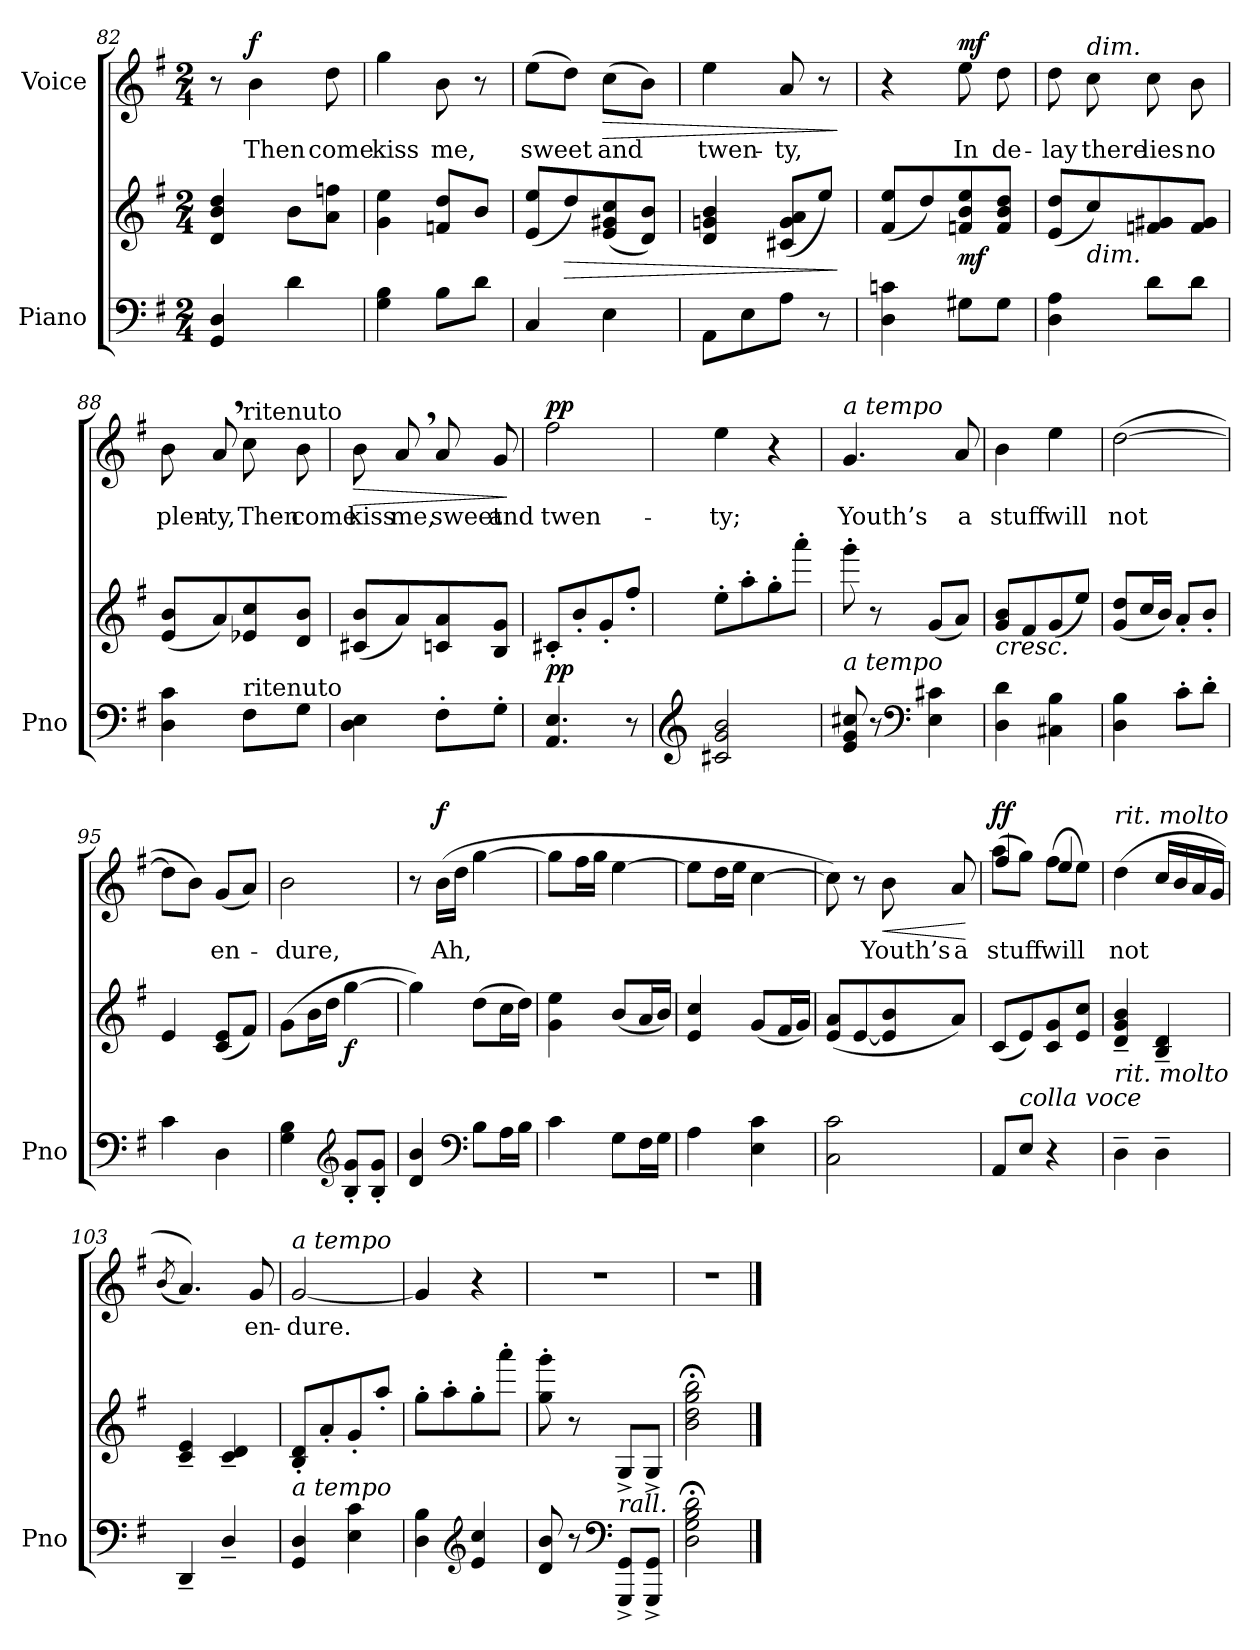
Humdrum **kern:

**kern	**kern	**dynam	**kern	**text	**dynam
*part2	*part2	*part2	*part1	*part1	*part1
*staff3	*staff2	*staff2/3	*staff1	*staff1	*staff1
*I"Piano	*	*	*I"Voice	*	*
*I'Pno	*	*	*	*	*
*clefF4	*clefG2	*	*clefG2	*	*
*k[f#]	*k[f#]	*	*k[f#]	*	*
*M2/4	*M2/4	*	*M2/4	*	*
=82	=82	=82	=82	=82	=82
4GG/ 4D/	4d/ 4b/ 4dd/	.	8r	.	.
!	!	!	!	!LO:LY:b	!LO:DY:a
.	.	.	4b\	Then	f
4d\	8b\L	.	.	.	.
!	!	!	!	!LO:LY:b	!
.	8a\ 8ffn\J	.	8dd\	come	.
=83	=83	=83	=83	=83	=83
!	!	!	!	!LO:LY:b	!
4G\ 4B\	4g\ 4ee\	.	4gg\	kiss	.
!	!	!	!	!LO:LY:b	!
8B\L	8fn/ 8dd/L	.	8b\	me,	.
8d\J	8b/J	.	8r	.	.
=84	=84	=84	=84	=84	=84
!	!	!	!	!LO:LY:b	!
4C/	(<8e/ 8ee/L	.	(>8ee\L	sweet	.
!	!	!LO:HP:b	!	!	!
.	8dd/)	>	8dd\J)	.	.
!	!	!	!	!LO:LY:b	!LO:HP:b
4E\	(<8e/ 8g#X/ 8cc/	.	(>8cc\L	and	>
.	8d/ 8b/J)	.	8b\J)	.	.
=85	=85	=85	=85	=85	=85
!	!	!	!	!LO:LY:b	!
8AA\L	4d/ 4gn/ 4b/	.	4ee\	twen-	.
8E\	.	.	.	.	.
!	!	!	!	!LO:LY:b	!
8A\J	(<8c#X/ 8g/ 8a/L	.	8a/	-ty,	.
8r	8ee/J)	.	8r	.	.
.	.	]	.	.	]
!!LO:PB:g=z
=86	=86	=86	=86	=86	=86
4D\ 4cn\	(<8f#/ 8ee/L	.	4r	.	.
.	8dd/)	.	.	.	.
!	!	!LO:DY:b	!	!LO:LY:b	!LO:DY:a
8G#X\L	8fn/ 8b/ 8ee/	mf	8ee\	In	mf
!	!	!	!	!LO:LY:b	!
8G#\J	8f/ 8b/ 8dd/J	.	8dd\	de-	.
=87	=87	=87	=87	=87	=87
!	!	!	!	!LO:LY:b	!
4D\ 4A\	(<8e/ 8dd/L	.	8dd\	-lay	.
!	!	!	!LO:TX:a:i:t=dim.	!	!
!	!LO:TX:b:i:t=dim.	!	!	!	!
!	!	!	!	!LO:LY:b	!
.	8cc/)	.	8cc\	there	.
!	!	!	!	!LO:LY:b	!
8d\L	8fn/ 8g#X/	.	8cc\	lies	.
!	!	!	!	!LO:LY:b	!
8d\J	8f/ 8g#/J	.	8b\	no	.
=88	=88	=88	=88	=88	=88
!	!	!	!	!LO:LY:b	!
4D\ 4c\	(<8e/ 8b/L	.	8b\	plen-	.
!	!	!	!	!LO:LY:b	!
.	8a/)	.	8a,/	-ty,	.
!	!	!	!LO:TX:a:t=ritenuto	!	!
!LO:TX:a:t=ritenuto	!	!	!	!	!
!	!	!	!	!LO:LY:b	!
8F#\L	8e-X/ 8cc/	.	8cc\	Then	.
!	!	!	!	!LO:LY:b	!
8G\J	8d/ 8b/J	.	8b\	come	.
=89	=89	=89	=89	=89	=89
!	!	!	!	!LO:LY:b	!LO:HP:b
4D\ 4E\	(<8c#X/ 8b/L	.	8b\	kiss	>
!	!	!	!	!LO:LY:b	!
.	8a/)	.	8a,/	me,	.
!	!	!	!	!LO:LY:b	!
8F#'\L	8cn/ 8a/	.	8a/	sweet	.
!	!	!	!	!LO:LY:b	!
8G'\J	8B/ 8g/J	.	8g/	and	.
.	.	.	.	.	]
=90	=90	=90	=90	=90	=90
!	!	!LO:DY:b	!	!LO:LY:b	!LO:DY:a
4.AA/ 4.E/	8c#X'/L	pp	2ff#\	twen-	pp
.	8b'/	.	.	.	.
.	8g'/	.	.	.	.
8r	8ff#'/J	.	.	.	.
!!LO:LB:g=z
=91	=91	=91	=91	=91	=91
*clefG2	*	*	*	*	*
!	!	!	!	!LO:LY:b	!
2c#X/ 2g/ 2b/	8ee'\L	.	4ee\	-ty;	.
.	8aa'\	.	.	.	.
.	8gg'\	.	4r	.	.
.	8aaa'\J	.	.	.	.
=92	=92	=92	=92	=92	=92
!	!	!	!LO:TX:a:i:t=a tempo	!	!
!LO:TX:a:i:t=a tempo	!	!	!	!	!
!	!	!	!	!LO:LY:b	!
8e/ 8g/ 8cc#X/	8ggg'\	.	4.g/	Youth’s	.
8r	8r	.	.	.	.
*clefF4	*	*	*	*	*
4E\ 4c#X\	(<8g/L	.	.	.	.
!	!	!	!	!LO:LY:b	!
.	8a/J)	.	8a/	a	.
=93	=93	=93	=93	=93	=93
!	!LO:TX:b:i:t=cresc.	!	!	!	!
!	!	!	!	!LO:LY:b	!
4D\ 4d\	8g/ 8b/L	.	4b\	stuff	.
.	8f#/	.	.	.	.
!	!	!	!	!LO:LY:b	!
4C#X\ 4B\	(<8g/	.	4ee\	will	.
.	8ee/J)	.	.	.	.
=94	=94	=94	=94	=94	=94
!	!	!	!	!LO:LY:b	!
4D\ 4B\	(<8g/ 8dd/L	.	(>[2dd\	not	.
.	16cc/L	.	.	.	.
.	16b/JJ)	.	.	.	.
8c'\L	8a'/L	.	.	.	.
8d'\J	8b'/J	.	.	.	.
=95	=95	=95	=95	=95	=95
4c\	4e/	.	8dd\L]	.	.
.	.	.	8b\J)	.	.
!	!	!	!	!LO:LY:b	!
4D\	(<8c/ 8e/L	.	(<8g/L	en-	.
.	8f#/J)	.	8a/J)	.	.
=96	=96	=96	=96	=96	=96
!	!	!	!	!LO:LY:b	!
4G\ 4B\	(>8g\L	.	2b\	-dure,	.
.	16b\L	.	.	.	.
.	16dd\JJ	.	.	.	.
*clefG2	*	*	*	*	*
!	!	!LO:DY:b	!	!	!
8B/' 8g/'L	[4gg\	f	.	.	.
8B/' 8g/'J	.	.	.	.	.
!!LO:LB:g=z
=97	=97	=97	=97	=97	=97
4d/ 4b/	4gg\])	.	8r	.	.
!	!	!	!	!LO:LY:b	!LO:DY:a
.	.	.	(>16b\LL	Ah,	f
.	.	.	16dd\JJ	.	.
*clefF4	*	*	*	*	*
8B\L	(>8dd\L	.	[4gg\	.	.
16A\L	16cc\L	.	.	.	.
16B\JJ	16dd\JJ)	.	.	.	.
=98	=98	=98	=98	=98	=98
4c\	4g\ 4ee\	.	8gg\L]	.	.
.	.	.	16ff#\L	.	.
.	.	.	16gg\JJ	.	.
8G\L	(<8b/L	.	[4ee\	.	.
16F#\L	16a/L	.	.	.	.
16G\JJ	16b/JJ)	.	.	.	.
=99	=99	=99	=99	=99	=99
4A\	4e/ 4cc/	.	8ee\L]	.	.
.	.	.	16dd\L	.	.
.	.	.	16ee\JJ	.	.
4E\ 4c\	(<8g/L	.	[4cc\	.	.
.	16f#/L	.	.	.	.
.	16g/JJ)	.	.	.	.
=100	=100	=100	=100	=100	=100
2C\ 2c\	(<8e/ 8a/L	.	8cc\])	.	.
.	[8e/	.	8r	.	.
!	!	!	!	!LO:LY:b	!LO:HP:b
.	8e/] 8b/	.	8b\	Youth’s	<
!	!	!	!	!LO:LY:b	!
.	8a/J)	.	8a/	a	.
.	.	.	.	.	[
=101	=101	=101	=101	=101	=101
!	!	!	!	!LO:LY:b	!LO:DY:a
*	*	*	*^	*	*
8AA/L	(<8c/L	.	(>8aa\L	4ff#/	stuff	ff
!LO:TX:a:i:t=colla voce	!	!	!	!	!	!
8E/J	8e/)	.	8gg\J)	.	.	.
!	!	!	!	!	!LO:LY:b	!
4r	8c/ 8g/	.	(>8ff#\L	4ee/	will	.
.	8e/ 8cc/J	.	8ee\J)	.	.	.
*	*	*	*v	*v	*	*
!!LO:LB:g=z
=102	=102	=102	=102	=102	=102
!	!	!	!LO:TX:a:i:t=rit. molto	!	!
!LO:TX:a:i:t=rit. molto	!	!	!	!	!
!	!	!	!	!LO:LY:b	!
4D~\	4d/~ 4g/~ 4b/~	.	(<4dd\	not	.
4D~\	4B/~ 4d/~	.	16cc/LL	.	.
.	.	.	16b/	.	.
.	.	.	16a/	.	.
.	.	.	16g/JJ	.	.
=103	=103	=103	=103	=103	=103
.	.	.	(<8qb/	.	.
4DD~/	4c/~ 4e/~	.	4.a/))	.	.
4D~/	4c/~ 4d/~	.	.	.	.
!	!	!	!	!LO:LY:b	!
.	.	.	8g/	en-	.
=104	=104	=104	=104	=104	=104
!	!	!	!LO:TX:a:i:t=a tempo	!	!
!LO:TX:a:i:t=a tempo	!	!	!	!	!
!	!	!	!	!LO:LY:b	!
4GG/ 4D/	8B/' 8d/'L	.	[2g/	-dure.	.
.	8a'/	.	.	.	.
4E\ 4c\	8g'/	.	.	.	.
.	8aa'/J	.	.	.	.
=105	=105	=105	=105	=105	=105
4D\ 4B\	8gg'\L	.	4g/]	.	.
.	8aa'\	.	.	.	.
*clefG2	*	*	*	*	*
4e/ 4cc/	8gg'\	.	4r	.	.
.	8aaa'\J	.	.	.	.
=106	=106	=106	=106	=106	=106
8d/ 8b/	8gg\' 8ggg\'	.	2r	.	.
8r	8r	.	.	.	.
*clefF4	*	*	*	*	*
!LO:TX:a:i:t=rall.	!	!	!	!	!
8GGG/^ 8GG/^L	8G^/L	.	.	.	.
8GGG/^ 8GG/^J	8G^/J	.	.	.	.
=107	=107	=107	=107	=107	=107
2D\;< 2G\;< 2B\;< 2d\;<	2b\;< 2dd\;< 2gg\;< 2bb\;<	.	2r	.	.
==	==	==	==	==	==
*-	*-	*-	*-	*-	*-
